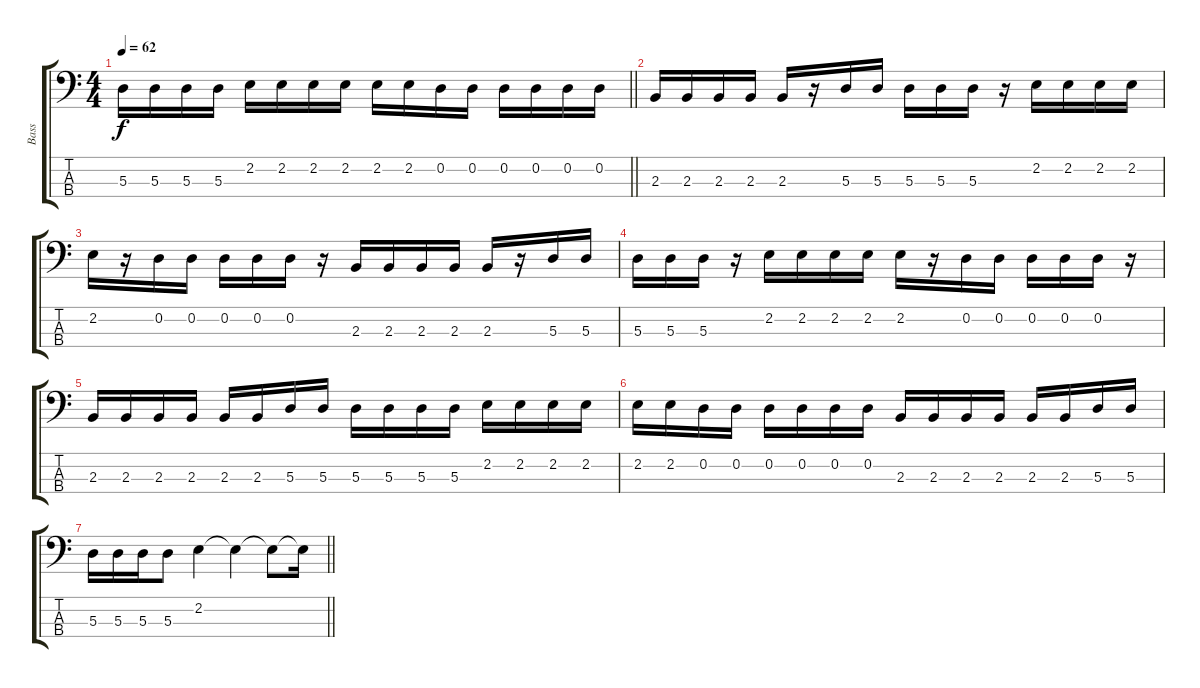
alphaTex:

\track ("Bass" "Bass") {instrument electricbassfinger}
\staff {score tabs}
\tuning (G2 D2 A1 E1) {hide}
\ts (4 4)
\tempo 62
\clef f4
\barLineRight lightlight
\ks c
5.3.16{dy f} 5.3.16 5.3.16 5.3.16 2.2.16 2.2.16 2.2.16 2.2.16 2.2.16 2.2.16 0.2.16 0.2.16 0.2.16 0.2.16 0.2.16 0.2.16 |
2.3.16 2.3.16 2.3.16 2.3.16 2.3.16 r.16 5.3.16 5.3.16 5.3.16 5.3.16 5.3.16 r.16 2.2.16 2.2.16 2.2.16 2.2.16 |
2.2.16 r.16 0.2.16 0.2.16 0.2.16 0.2.16 0.2.16 r.16 2.3.16 2.3.16 2.3.16 2.3.16 2.3.16 r.16 5.3.16 5.3.16 |
5.3.16 5.3.16 5.3.16 r.16 2.2.16 2.2.16 2.2.16 2.2.16 2.2.16 r.16 0.2.16 0.2.16 0.2.16 0.2.16 0.2.16 r.16 |
2.3.16 2.3.16 2.3.16 2.3.16 2.3.16 2.3.16 5.3.16 5.3.16 5.3.16 5.3.16 5.3.16 5.3.16 2.2.16 2.2.16 2.2.16 2.2.16 |
2.2.16 2.2.16 0.2.16 0.2.16 0.2.16 0.2.16 0.2.16 0.2.16 2.3.16 2.3.16 2.3.16 2.3.16 2.3.16 2.3.16 5.3.16 5.3.16 |
\barLineRight lightlight
5.3.16 5.3.16 5.3.16 5.3.8 2.2.4{volume 13} 2.2{t}.4 2.2{t}.8 2.2{t}.16
